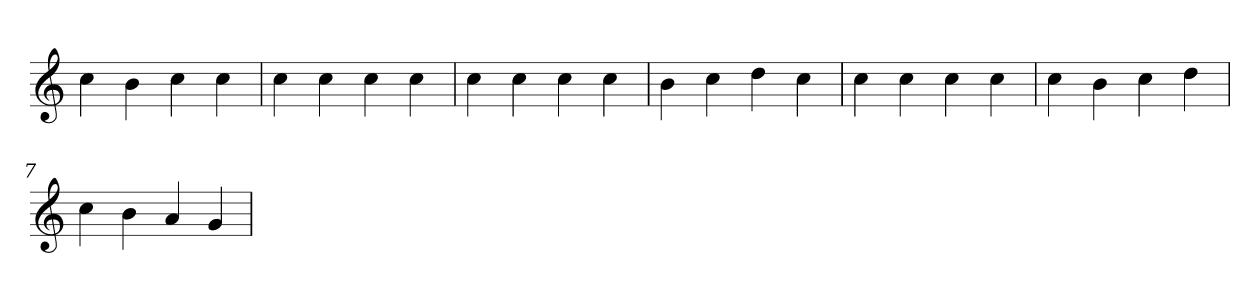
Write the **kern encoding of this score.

**kern
*part1
*staff1
*clefG2
=1
4cc
4b
4cc
4cc
=2
4cc
4cc
4cc
4cc
=3
4cc
4cc
4cc
4cc
=4
4b
4cc
4dd
4cc
=5
4cc
4cc
4cc
4cc
=6
4cc
4b
4cc
4dd
=7
4cc
4b
4a
4g
=
*-
